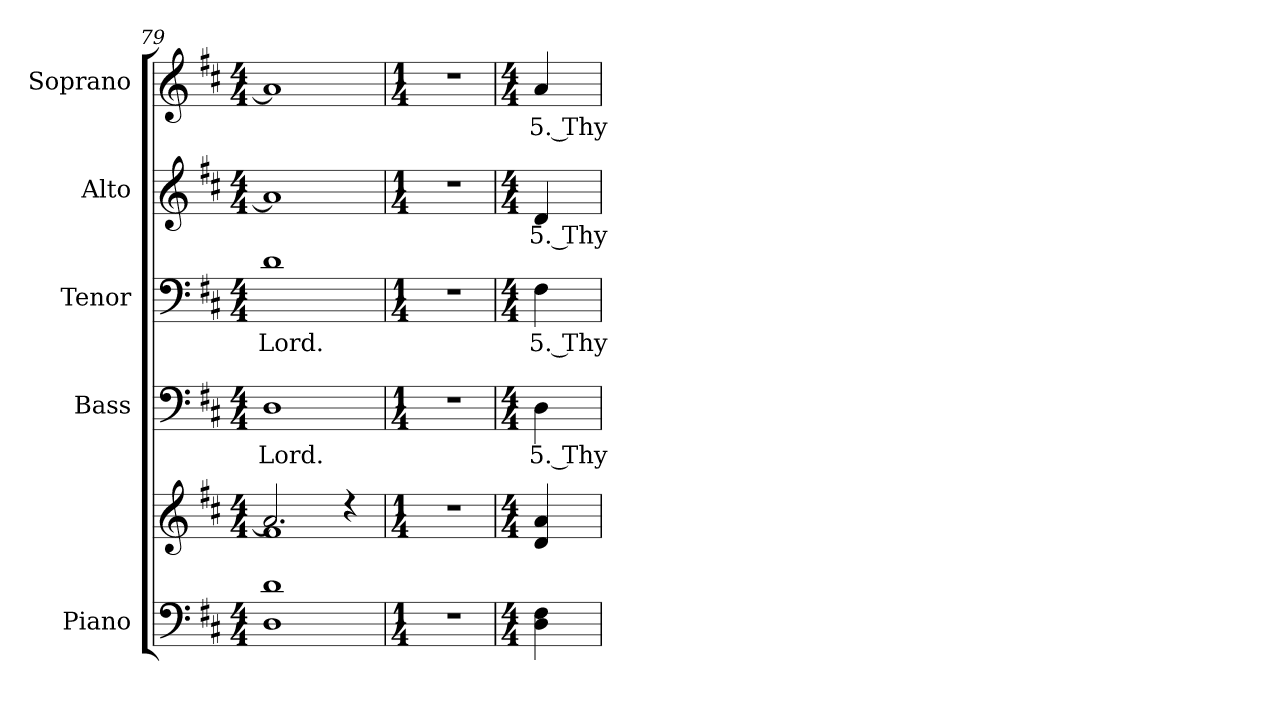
**kern	**kern	**kern	**text	**kern	**text	**kern	**text	**kern	**text
*part5	*part5	*part4	*part4	*part3	*part3	*part2	*part2	*part1	*part1
*staff6	*staff5	*staff4	*staff4	*staff3	*staff3	*staff2	*staff2	*staff1	*staff1
*I"Piano	*	*I"Bass	*	*I"Tenor	*	*I"Alto	*	*I"Soprano	*
*I'Pno.	*	*I'B.	*	*I'T.	*	*I'A.	*	*I'S.	*
*clefF4	*clefG2	*clefF4	*	*clefF4	*	*clefG2	*	*clefG2	*
*k[f#c#]	*k[f#c#]	*k[f#c#]	*	*k[f#c#]	*	*k[f#c#]	*	*k[f#c#]	*
*D:	*D:	*D:	*	*D:	*	*D:	*	*D:	*
*M4/4	*M4/4	*M4/4	*	*M4/4	*	*M4/4	*	*M4/4	*
=79	=79	=79	=79	=79	=79	=79	=79	=79	=79
*	*^	*	*	*	*	*	*	*	*
!	!	!	!	!LO:LY:b:color=#000000	!	!	!	!	!	!
!	!	!	!	!	!	!LO:LY:b:color=#000000	!	!	!	!
1Di 1di	2.ai/]	1f#i	1Di	Lord.	1di	Lord.	1ai]	.	1ai]	.
.	4r	.	.	.	.	.	.	.	.	.
*	*v	*v	*	*	*	*	*	*	*	*
!!LO:PB:g=z
=80	=80	=80	=80	=80	=80	=80	=80	=80	=80
*M1/4	*M1/4	*M1/4	*	*M1/4	*	*M1/4	*	*M1/4	*
!LO:N:vis=1	!LO:N:vis=1	!LO:N:vis=1	!	!LO:N:vis=1	!	!LO:N:vis=1	!	!LO:N:vis=1	!
4r	4r	4r	.	4r	.	4r	.	4r	.
=81	=81	=81	=81	=81	=81	=81	=81	=81	=81
*M4/4	*M4/4	*M4/4	*	*M4/4	*	*M4/4	*	*M4/4	*
!	!	!	!LO:LY:b:color=#000000	!	!	!	!	!	!
!	!	!	!	!	!LO:LY:b:color=#000000	!	!	!	!
!	!	!	!	!	!	!	!LO:LY:b:color=#000000	!	!
!	!	!	!	!	!	!	!	!	!LO:LY:b:color=#000000
4Di\ 4F#i	4di/ 4ai	4Di\	5. Thy	4F#i\	5. Thy	4di/	5. Thy	4ai/	5. Thy
=	=	=	=	=	=	=	=	=	=
*-	*-	*-	*-	*-	*-	*-	*-	*-	*-
